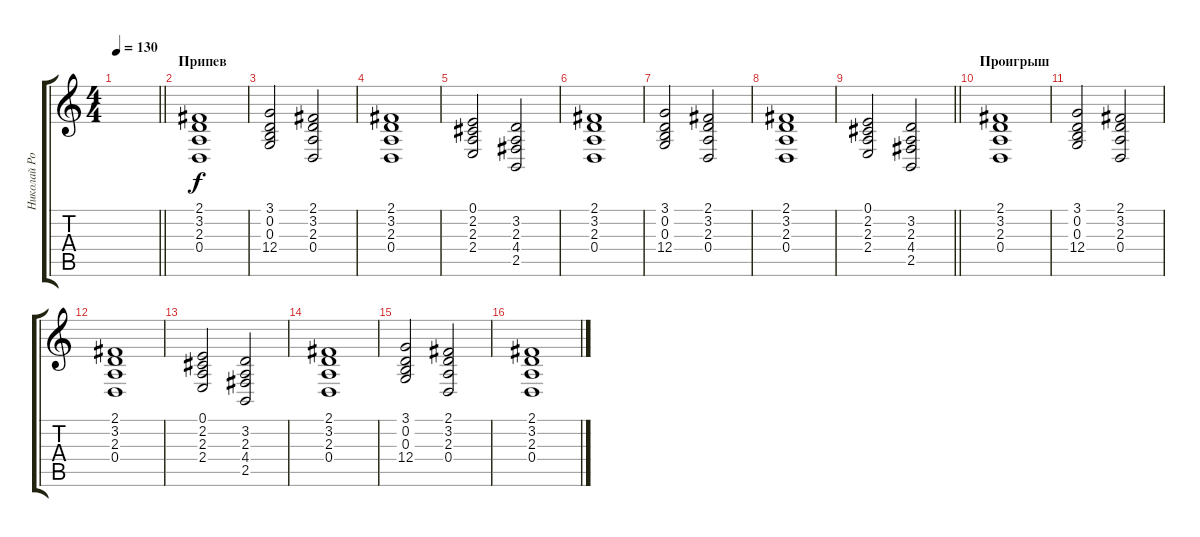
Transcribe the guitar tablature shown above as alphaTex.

\track ("Николай Ростовский (клавишные 1)" "Николай Ро") {instrument synthstrings1}
\staff {score tabs}
\tuning (E4 B3 G3 D3 A2 E2) {hide}
\ts (4 4)
\tempo 130
\clef g2
\barLineRight lightlight
\ks c
|
\section ("" "Припев")
(2.1 3.2 2.3 0.4).1 |
(3.1 0.2 0.3 12.4).2 (2.1 3.2 2.3 0.4).2 |
(2.1 3.2 2.3 0.4).1 |
(0.1 2.2 2.3 2.4).2 (3.2 2.3 4.4 2.5).2 |
(2.1 3.2 2.3 0.4).1 |
(3.1 0.2 0.3 12.4).2 (2.1 3.2 2.3 0.4).2 |
(2.1 3.2 2.3 0.4).1 |
\barLineRight lightlight
(0.1 2.2 2.3 2.4).2 (3.2 2.3 4.4 2.5).2 |
\section ("" "Проигрыш")
(2.1 3.2 2.3 0.4).1 |
(3.1 0.2 0.3 12.4).2 (2.1 3.2 2.3 0.4).2 |
(2.1 3.2 2.3 0.4).1 |
(0.1 2.2 2.3 2.4).2 (3.2 2.3 4.4 2.5).2 |
(2.1 3.2 2.3 0.4).1 |
(3.1 0.2 0.3 12.4).2 (2.1 3.2 2.3 0.4).2 |
(2.1 3.2 2.3 0.4).1
